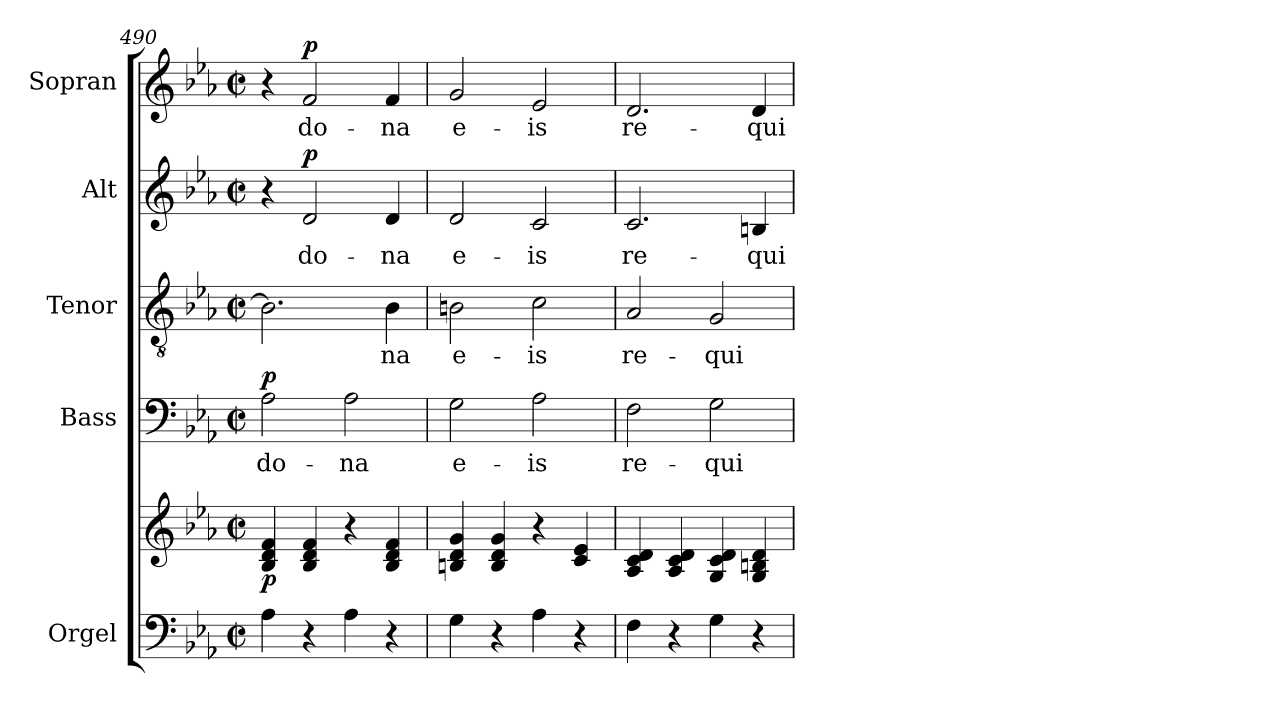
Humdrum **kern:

**kern	**kern	**dynam	**kern	**text	**dynam	**kern	**text	**kern	**text	**dynam	**kern	**text	**dynam
*part5	*part5	*part5	*part4	*part4	*part4	*part3	*part3	*part2	*part2	*part2	*part1	*part1	*part1
*staff6	*staff5	*staff5/6	*staff4	*staff4	*staff4	*staff3	*staff3	*staff2	*staff2	*staff2	*staff1	*staff1	*staff1
*I"Orgel	*	*	*I"Bass	*	*	*I"Tenor	*	*I"Alt	*	*	*I"Sopran	*	*
*I'Org.	*	*	*I'B.	*	*	*I'T.	*	*I'A.	*	*	*I'S.	*	*
*clefF4	*clefG2	*	*clefF4	*	*	*clefGv2	*	*clefG2	*	*	*clefG2	*	*
*k[b-e-a-]	*k[b-e-a-]	*	*k[b-e-a-]	*	*	*k[b-e-a-]	*	*k[b-e-a-]	*	*	*k[b-e-a-]	*	*
*E-:	*E-:	*	*E-:	*	*	*E-:	*	*E-:	*	*	*E-:	*	*
*M2/2	*M2/2	*	*M2/2	*	*	*M2/2	*	*M2/2	*	*	*M2/2	*	*
*met(c|)	*met(c|)	*	*met(c|)	*	*	*met(c|)	*	*met(c|)	*	*	*met(c|)	*	*
=490	=490	=490	=490	=490	=490	=490	=490	=490	=490	=490	=490	=490	=490
!	!	!LO:DY:b	!	!LO:LY:b	!LO:DY:a	!	!	!	!	!	!	!	!
4A-\	4B-/ 4d/ 4f/	p	2A-\	do-	p	2.B-\]	.	4r	.	.	4r	.	.
!	!	!	!	!	!	!	!	!	!LO:LY:b	!LO:DY:a	!	!LO:LY:b	!LO:DY:a
4r	4B-/ 4d/ 4f/	.	.	.	.	.	.	2d/	do-	p	2f/	do-	p
!	!	!	!	!LO:LY:b	!	!	!	!	!	!	!	!	!
4A-\	4r	.	2A-\	-na	.	.	.	.	.	.	.	.	.
!	!	!	!	!	!	!	!LO:LY:b	!	!LO:LY:b	!	!	!LO:LY:b	!
4r	4B-/ 4d/ 4f/	.	.	.	.	4B-\	-na	4d/	-na	.	4f/	-na	.
=491	=491	=491	=491	=491	=491	=491	=491	=491	=491	=491	=491	=491	=491
!	!	!	!	!LO:LY:b	!	!	!LO:LY:b	!	!LO:LY:b	!	!	!LO:LY:b	!
4G\	4Bn/ 4d/ 4g/	.	2G\	e-	.	2Bn\	e-	2d/	e-	.	2g/	e-	.
4r	4B/ 4d/ 4g/	.	.	.	.	.	.	.	.	.	.	.	.
!	!	!	!	!LO:LY:b	!	!	!LO:LY:b	!	!LO:LY:b	!	!	!LO:LY:b	!
4A-\	4r	.	2A-\	-is	.	2c\	-is	2c/	-is	.	2e-/	-is	.
4r	4c/ 4e-/	.	.	.	.	.	.	.	.	.	.	.	.
=492	=492	=492	=492	=492	=492	=492	=492	=492	=492	=492	=492	=492	=492
!	!	!	!	!LO:LY:b	!	!	!LO:LY:b	!	!LO:LY:b	!	!	!LO:LY:b	!
4F\	4A-/ 4c/ 4d/	.	2F\	re-	.	2A-/	re-	2.c/	re-	.	2.d/	re-	.
4r	4A-/ 4c/ 4d/	.	.	.	.	.	.	.	.	.	.	.	.
!	!	!	!	!LO:LY:b	!	!	!LO:LY:b	!	!	!	!	!	!
4G\	4G/ 4c/ 4d/	.	2G\	-qui-	.	2G/	-qui-	.	.	.	.	.	.
!	!	!	!	!	!	!	!	!	!LO:LY:b	!	!	!LO:LY:b	!
4r	4G/ 4Bn/ 4d/	.	.	.	.	.	.	4Bn/	-qui-	.	4d/	-qui-	.
=	=	=	=	=	=	=	=	=	=	=	=	=	=
*-	*-	*-	*-	*-	*-	*-	*-	*-	*-	*-	*-	*-	*-
